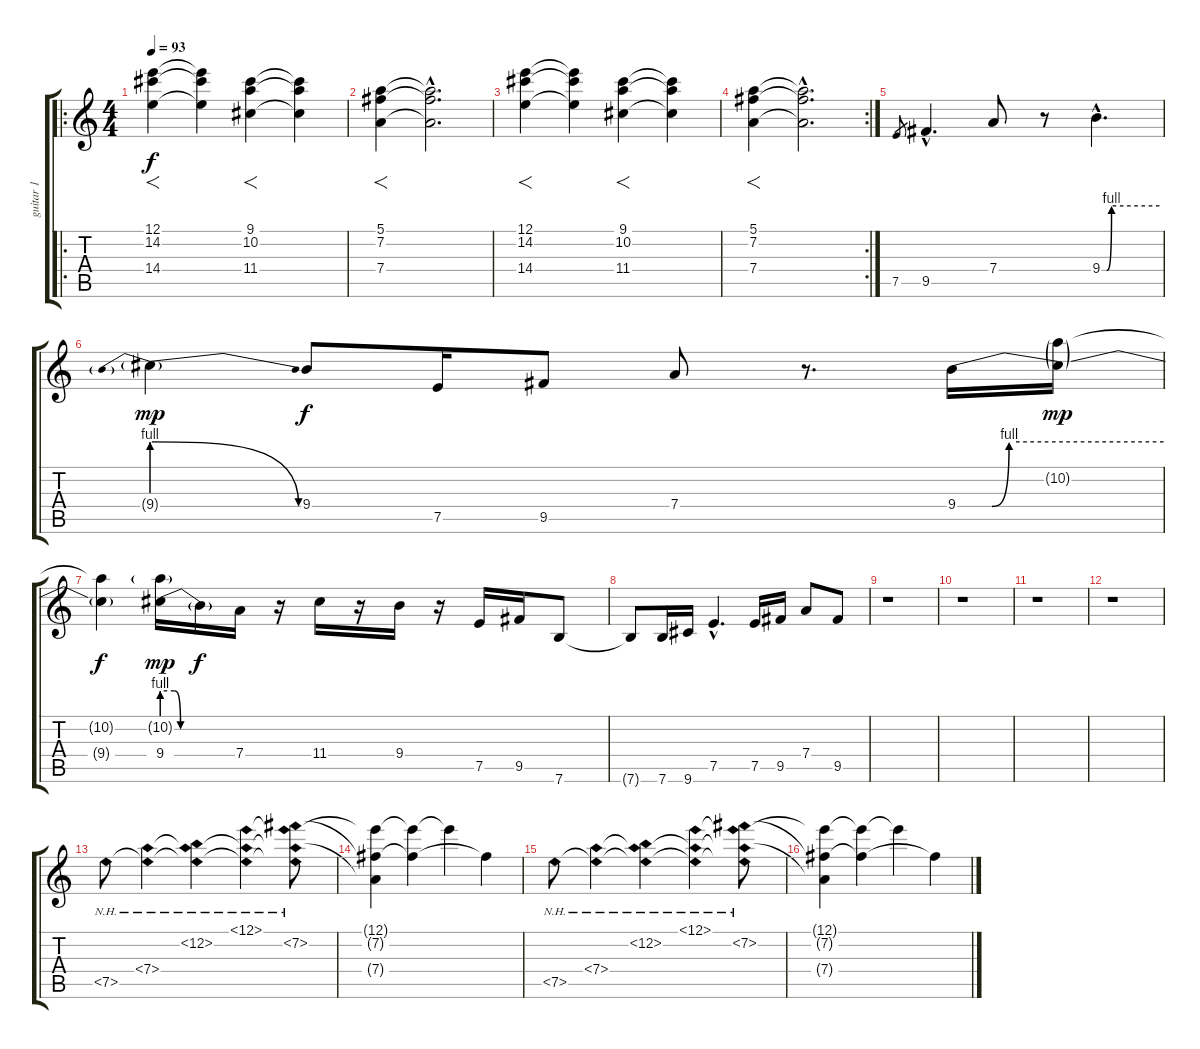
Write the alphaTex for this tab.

\track ("guitar 1" "guitar 1") {instrument electricguitarclean}
\staff {score tabs}
\tuning (E4 B3 G3 D3 A2 E2) {hide}
\ro
\ts (4 4)
\tempo 93
\clef g2
\ks c
(12.1 14.2 14.4).4{f dy f} (12.1{t} 14.2{t} 14.4{t}).4 (9.1 10.2 11.4).4{f} (9.1{t} 10.2{t} 11.4{t}).4 |
(5.1 7.2 7.4).4{f} (5.1{hac t} 7.2{hac t} 7.4{hac t}).2{d} |
(12.1 14.2 14.4).4{f} (12.1{t} 14.2{t} 14.4{t}).4 (9.1 10.2 11.4).4{f} (9.1{t} 10.2{t} 11.4{t}).4 |
\rc 2
(5.1 7.2 7.4).4{f} (5.1{hac t} 7.2{hac t} 7.4{hac t}).2{d} |
7.5.8{gr} 9.5{hac}.4{d} 7.4.8 r.8 9.4{be (custom 0 0 5 0 10 4 60 4) hac}.4{d} |
9.4{be (prebendrelease 0 4 60 0) g}.4{dy mp} 9.4.8{dy f} 7.5.16 9.5.8 7.4.8 r.8{d} 9.4{be (custom 0 0 10 0 15 4 60 4)}.16 (10.2{g} 9.4{t}).16{dy mp} |
(10.2{t} 9.4{t}).4{dy f} (10.2{g} 9.4{be (custom 0 4 10 4 15 0 40 0 60 0)}).16{dy mp} 9.4{t}.16{dy f} 7.4.16 r.16 11.4.16 r.16 9.4.16 r.16 7.5.16 9.5.16 7.6.8 |
7.6{t}.8 7.6.16 9.6.16 7.5{hac}.4{d} 7.5.16 9.5.16 7.4.8 9.5.8 |
r.1 |
r.1 |
r.1 |
r.1 |
7.5{nh}.8 (7.4{nh} 7.5{nh t}).4 (12.2{nh} 7.4{nh t} 7.5{nh t}).4 (12.1{nh} 7.4{nh t} 7.5{nh t}).4 (12.1{nh t} 7.2{nh} 7.4{nh t} 7.5{nh t}).8 |
(12.1{t} 7.2{t} 7.4{t}).4 (12.1{t} 7.2{t}).4 12.1{t}.4 7.2{t}.4 |
7.5{nh}.8 (7.4{nh} 7.5{nh t}).4 (12.2{nh} 7.4{nh t} 7.5{nh t}).4 (12.1{nh} 7.4{nh t} 7.5{nh t}).4 (12.1{nh t} 7.2{nh} 7.4{nh t} 7.5{nh t}).8 |
(12.1{t} 7.2{t} 7.4{t}).4 (12.1{t} 7.2{t}).4 12.1{t}.4 7.2{t}.4
